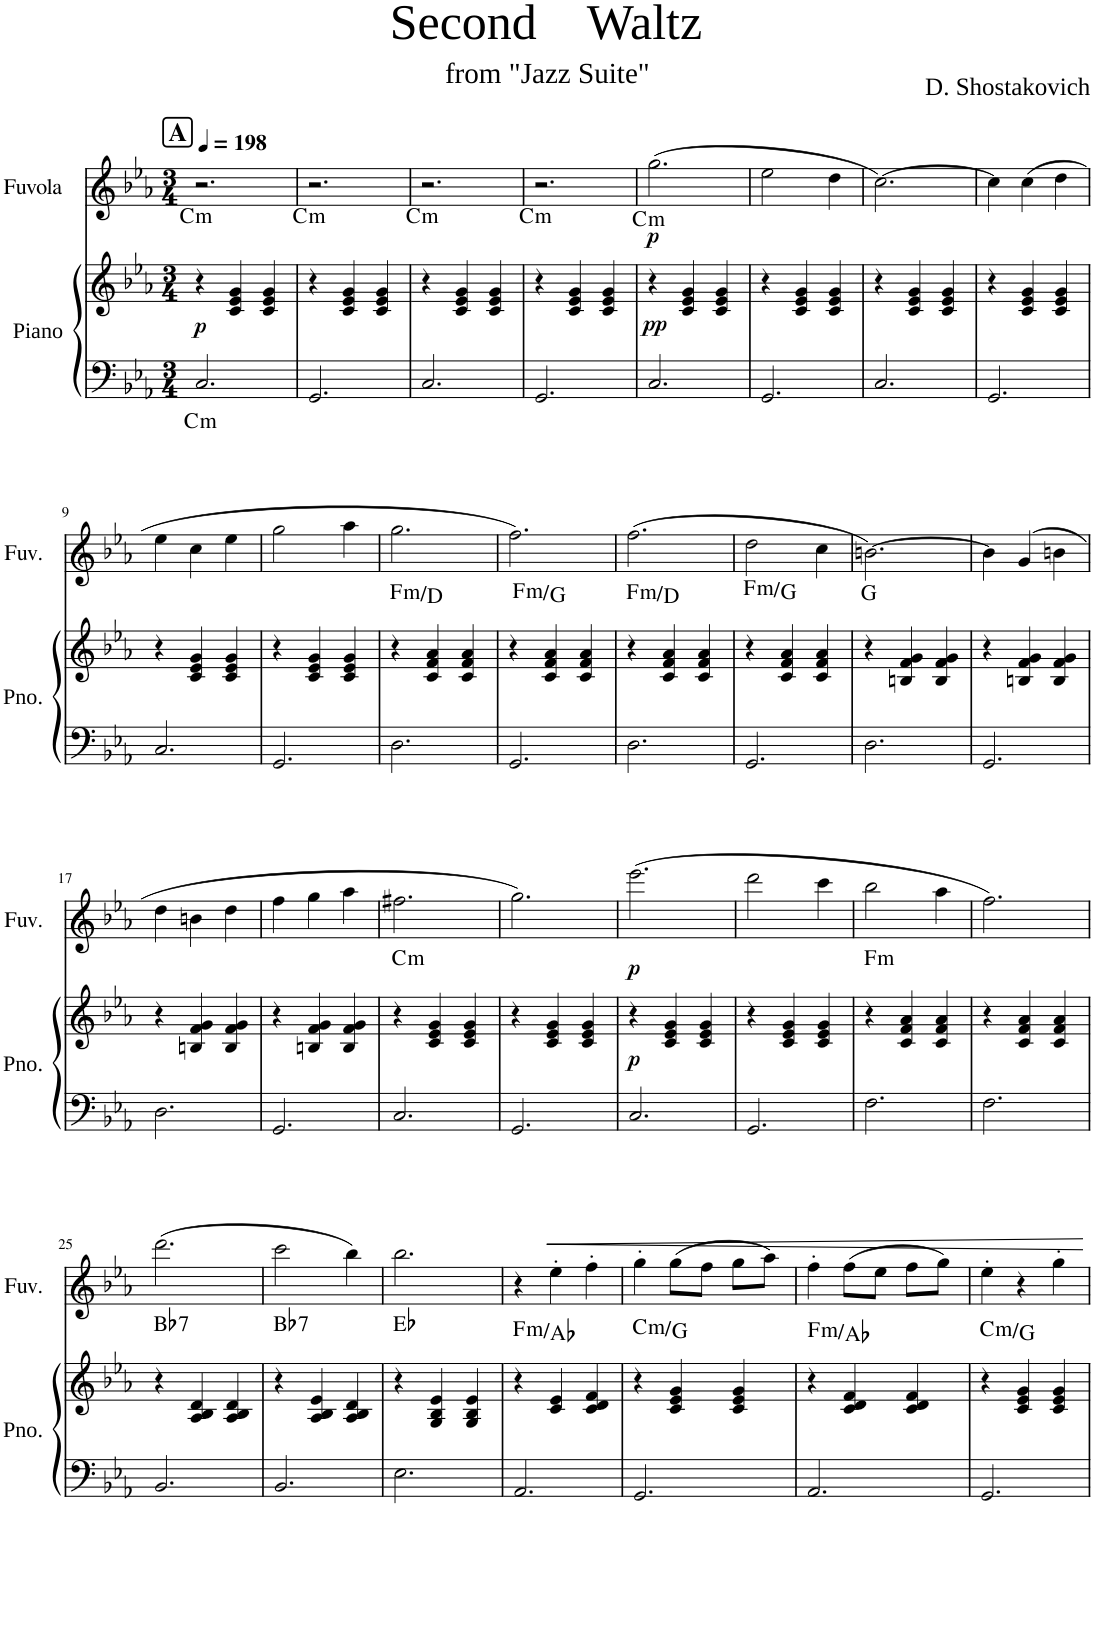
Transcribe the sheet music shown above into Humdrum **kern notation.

**kern	**kern	**dynam	**harte	**kern	**dynam	**harte
*part2	*part2	*part2	*part2	*part1	*part1	*part1
*staff3	*staff2	*staff2/3	*	*staff1	*staff1	*
*I"Piano	*	*	*	*I"Fuvola	*	*
*I'Pno.	*	*	*	*I'Fuv.	*	*
*clefF4	*clefG2	*	*	*clefG2	*	*
*k[b-e-a-]	*k[b-e-a-]	*	*	*k[b-e-a-]	*	*
*M3/4	*M3/4	*	*	*M3/4	*	*
*MM198	*MM198	*	*	*MM198	*	*
!!LO:REH:place=s1:a:B:cj:fs=14:t=A
=1	=1	=1	=1	=1	=1	=1
!	!	!LO:DY:a=2	!LO:H:kt=m	!	!	!LO:H:kt=m
2.C/	4r	p	C:min	2.r	.	C:min
.	4c/ 4e-/ 4g/	.	.	.	.	.
.	4c/ 4e-/ 4g/	.	.	.	.	.
=2	=2	=2	=2	=2	=2	=2
!	!	!	!	!	!	!LO:H:kt=m
2.GG/	4r	.	.	2.r	.	C:min
.	4c/ 4e-/ 4g/	.	.	.	.	.
.	4c/ 4e-/ 4g/	.	.	.	.	.
=3	=3	=3	=3	=3	=3	=3
!	!	!	!	!	!	!LO:H:kt=m
2.C/	4r	.	.	2.r	.	C:min
.	4c/ 4e-/ 4g/	.	.	.	.	.
.	4c/ 4e-/ 4g/	.	.	.	.	.
=4	=4	=4	=4	=4	=4	=4
!	!	!	!	!	!	!LO:H:kt=m
2.GG/	4r	.	.	2.r	.	C:min
.	4c/ 4e-/ 4g/	.	.	.	.	.
.	4c/ 4e-/ 4g/	.	.	.	.	.
=5	=5	=5	=5	=5	=5	=5
!	!	!LO:DY:a=2	!	!	!LO:DY:b	!LO:H:kt=m
2.C/	4r	pp	.	(2.gg\	p	C:min
.	4c/ 4e-/ 4g/	.	.	.	.	.
.	4c/ 4e-/ 4g/	.	.	.	.	.
=6	=6	=6	=6	=6	=6	=6
2.GG/	4r	.	.	2ee-\	.	.
.	4c/ 4e-/ 4g/	.	.	.	.	.
.	4c/ 4e-/ 4g/	.	.	4dd\	.	.
=7	=7	=7	=7	=7	=7	=7
2.C/	4r	.	.	[2.cc\)	.	.
.	4c/ 4e-/ 4g/	.	.	.	.	.
.	4c/ 4e-/ 4g/	.	.	.	.	.
=8	=8	=8	=8	=8	=8	=8
2.GG/	4r	.	.	4cc\]	.	.
.	4c/ 4e-/ 4g/	.	.	(4cc\	.	.
.	4c/ 4e-/ 4g/	.	.	4dd\	.	.
!!LO:LB:g=z
=9	=9	=9	=9	=9	=9	=9
2.C/	4r	.	.	4ee-\	.	.
.	4c/ 4e-/ 4g/	.	.	4cc\	.	.
.	4c/ 4e-/ 4g/	.	.	4ee-\	.	.
=10	=10	=10	=10	=10	=10	=10
2.GG/	4r	.	.	2gg\	.	.
.	4c/ 4e-/ 4g/	.	.	.	.	.
.	4c/ 4e-/ 4g/	.	.	4aa-\	.	.
=11	=11	=11	=11	=11	=11	=11
!	!	!	!	!	!	!LO:H:kt=m
2.D\	4r	.	.	2.gg\	.	F:min/6
.	4c/ 4f/ 4a-/	.	.	.	.	.
.	4c/ 4f/ 4a-/	.	.	.	.	.
=12	=12	=12	=12	=12	=12	=12
!	!	!	!	!	!	!LO:H:kt=m
2.GG/	4r	.	.	2.ff\)	.	F:min/2
.	4c/ 4f/ 4a-/	.	.	.	.	.
.	4c/ 4f/ 4a-/	.	.	.	.	.
=13	=13	=13	=13	=13	=13	=13
!	!	!	!	!	!	!LO:H:kt=m
2.D\	4r	.	.	(2.ff\	.	F:min/6
.	4c/ 4f/ 4a-/	.	.	.	.	.
.	4c/ 4f/ 4a-/	.	.	.	.	.
=14	=14	=14	=14	=14	=14	=14
!	!	!	!	!	!	!LO:H:kt=m
2.GG/	4r	.	.	2dd\	.	F:min/2
.	4c/ 4f/ 4a-/	.	.	.	.	.
.	4c/ 4f/ 4a-/	.	.	4cc\	.	.
=15	=15	=15	=15	=15	=15	=15
2.D\	4r	.	.	[2.bn\)	.	G:maj
.	4Bn/ 4f/ 4g/	.	.	.	.	.
.	4B/ 4f/ 4g/	.	.	.	.	.
=16	=16	=16	=16	=16	=16	=16
2.GG/	4r	.	.	4b\]	.	.
.	4Bn/ 4f/ 4g/	.	.	(4g/	.	.
.	4B/ 4f/ 4g/	.	.	4bn\	.	.
!!LO:LB:g=z
=17	=17	=17	=17	=17	=17	=17
2.D\	4r	.	.	4dd\	.	.
.	4Bn/ 4f/ 4g/	.	.	4bn\	.	.
.	4B/ 4f/ 4g/	.	.	4dd\	.	.
=18	=18	=18	=18	=18	=18	=18
2.GG/	4r	.	.	4ff\	.	.
.	4Bn/ 4f/ 4g/	.	.	4gg\	.	.
.	4B/ 4f/ 4g/	.	.	4aa-\	.	.
=19	=19	=19	=19	=19	=19	=19
!	!	!	!	!	!	!LO:H:kt=m
2.C/	4r	.	.	2.ff#X\	.	C:min
.	4c/ 4e-/ 4g/	.	.	.	.	.
.	4c/ 4e-/ 4g/	.	.	.	.	.
=20	=20	=20	=20	=20	=20	=20
2.GG/	4r	.	.	2.gg\)	.	.
.	4c/ 4e-/ 4g/	.	.	.	.	.
.	4c/ 4e-/ 4g/	.	.	.	.	.
=21	=21	=21	=21	=21	=21	=21
!	!	!LO:DY:a=2	!	!	!LO:DY:b	!
2.C/	4r	p	.	(2.eee-\	p	.
.	4c/ 4e-/ 4g/	.	.	.	.	.
.	4c/ 4e-/ 4g/	.	.	.	.	.
=22	=22	=22	=22	=22	=22	=22
2.GG/	4r	.	.	2ddd\	.	.
.	4c/ 4e-/ 4g/	.	.	.	.	.
.	4c/ 4e-/ 4g/	.	.	4ccc\	.	.
=23	=23	=23	=23	=23	=23	=23
!	!	!	!	!	!	!LO:H:kt=m
2.F\	4r	.	.	2bb-\	.	F:min
.	4c/ 4f/ 4a-/	.	.	.	.	.
.	4c/ 4f/ 4a-/	.	.	4aa-\	.	.
=24	=24	=24	=24	=24	=24	=24
2.F\	4r	.	.	2.ff\)	.	.
.	4c/ 4f/ 4a-/	.	.	.	.	.
.	4c/ 4f/ 4a-/	.	.	.	.	.
!!LO:LB:g=z
=25	=25	=25	=25	=25	=25	=25
!	!	!	!	!	!	!LO:H:kt=7
2.BB-/	4r	.	.	(2.ddd\	.	Bb:7
.	4A-/ 4B-/ 4d/	.	.	.	.	.
.	4A-/ 4B-/ 4d/	.	.	.	.	.
=26	=26	=26	=26	=26	=26	=26
!	!	!	!	!	!	!LO:H:kt=7
2.BB-/	4r	.	.	2ccc\	.	Bb:7
.	4A-/ 4B-/ 4e-/	.	.	.	.	.
.	4A-/ 4B-/ 4d/	.	.	4bb-\)	.	.
=27	=27	=27	=27	=27	=27	=27
2.E-\	4r	.	.	2.bb-\	.	Eb:maj
.	4G/ 4B-/ 4e-/	.	.	.	.	.
.	4G/ 4B-/ 4e-/	.	.	.	.	.
=28	=28	=28	=28	=28	=28	=28
!	!	!	!	!	!	!LO:H:kt=m
2.AA-/	4r	.	.	4r	.	F:min/b3
.	4c/ 4e-/	.	.	4ee-'\	.	.
.	4c/ 4d/ 4f/	.	.	4ff'\	.	.
=29	=29	=29	=29	=29	=29	=29
!	!	!	!	!	!	!LO:H:kt=m
2.GG/	4r	.	.	4gg'\	.	C:min/5
.	4c/ 4e-/ 4g/	.	.	(8gg\L	.	.
.	.	.	.	8ff\J	.	.
.	4c/ 4e-/ 4g/	.	.	8gg\L	.	.
.	.	.	.	8aa-\J)	.	.
=30	=30	=30	=30	=30	=30	=30
!	!	!	!	!	!	!LO:H:kt=m
2.AA-/	4r	.	.	4ff'\	.	F:min/b3
.	4c/ 4d/ 4f/	.	.	(8ff\L	.	.
.	.	.	.	8ee-\J	.	.
.	4c/ 4d/ 4f/	.	.	8ff\L	.	.
.	.	.	.	8gg\J)	.	.
=31	=31	=31	=31	=31	=31	=31
!	!	!	!	!	!	!LO:H:kt=m
2.GG/	4r	.	.	4ee-'\	.	C:min/5
.	4c/ 4e-/ 4g/	.	.	4r	.	.
.	4c/ 4e-/ 4g/	.	.	4gg'\	.	.
=	=	=	=	=	=	=
*-	*-	*-	*-	*-	*-	*-
